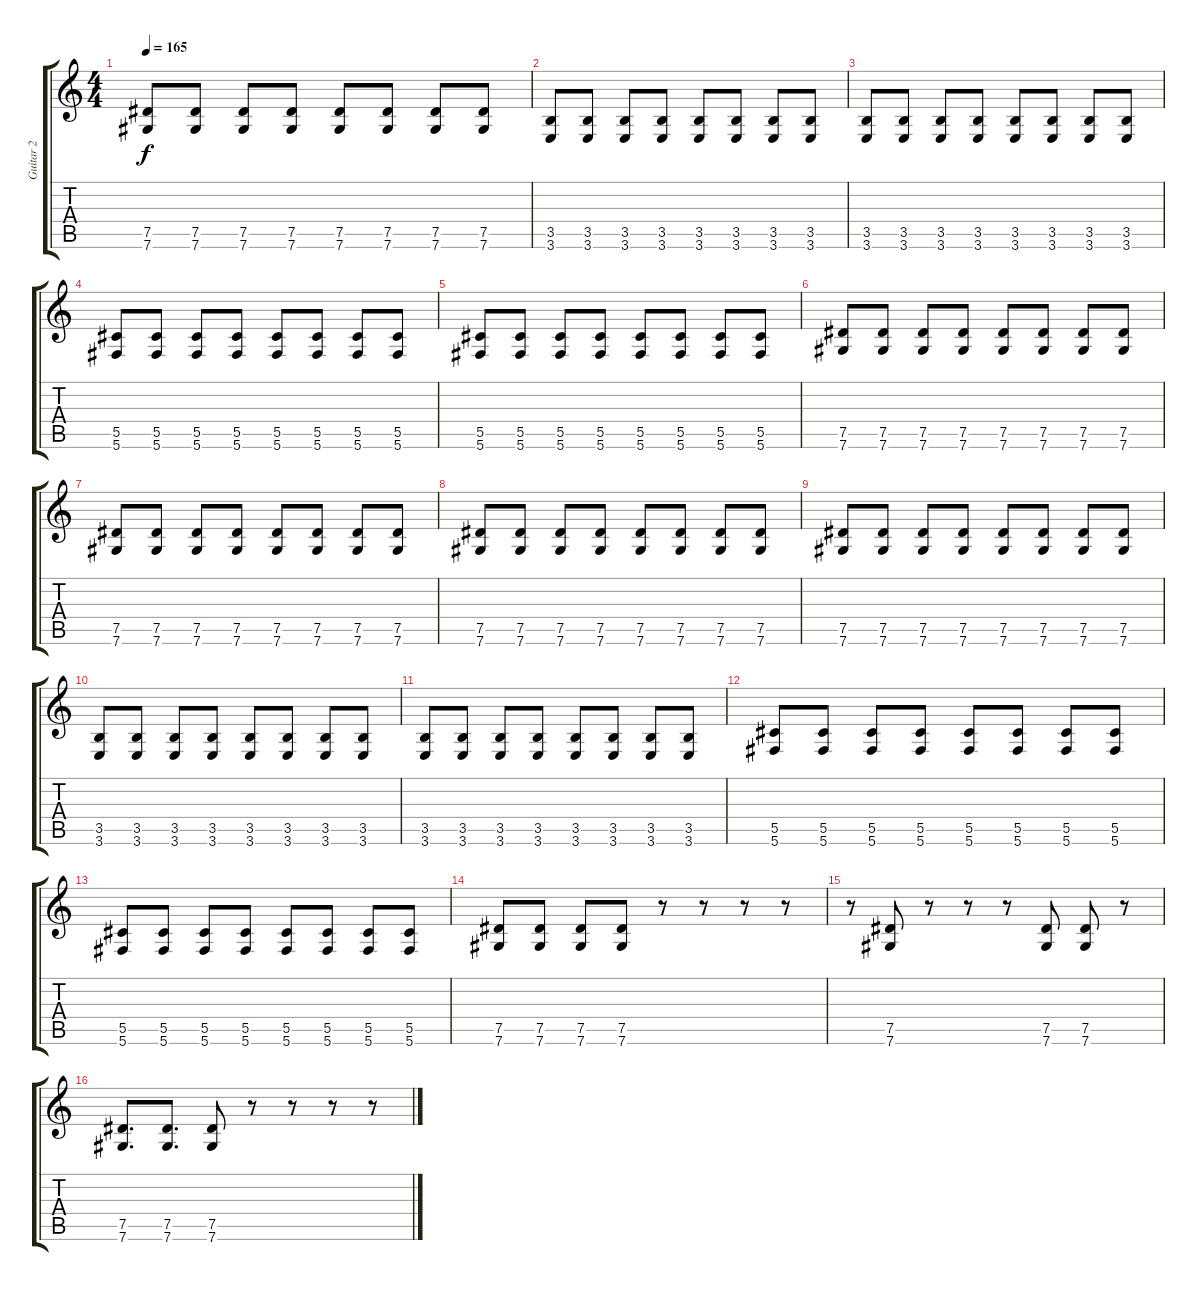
\track ("Guitar 2" "Guitar 2") {instrument distortionguitar}
\staff {score tabs}
\tuning (Eb4 Bb3 Gb3 Db3 Ab2 Db2) {hide}
\ts (4 4)
\tempo 165
\clef g2
\ks c
(7.5 7.6).8{dy f} (7.5 7.6).8 (7.5 7.6).8 (7.5 7.6).8 (7.5 7.6).8 (7.5 7.6).8 (7.5 7.6).8 (7.5 7.6).8 |
(3.5 3.6).8 (3.5 3.6).8 (3.5 3.6).8 (3.5 3.6).8 (3.5 3.6).8 (3.5 3.6).8 (3.5 3.6).8 (3.5 3.6).8 |
(3.5 3.6).8 (3.5 3.6).8 (3.5 3.6).8 (3.5 3.6).8 (3.5 3.6).8 (3.5 3.6).8 (3.5 3.6).8 (3.5 3.6).8 |
(5.5 5.6).8 (5.5 5.6).8 (5.5 5.6).8 (5.5 5.6).8 (5.5 5.6).8 (5.5 5.6).8 (5.5 5.6).8 (5.5 5.6).8 |
(5.5 5.6).8 (5.5 5.6).8 (5.5 5.6).8 (5.5 5.6).8 (5.5 5.6).8 (5.5 5.6).8 (5.5 5.6).8 (5.5 5.6).8 |
(7.5 7.6).8 (7.5 7.6).8 (7.5 7.6).8 (7.5 7.6).8 (7.5 7.6).8 (7.5 7.6).8 (7.5 7.6).8 (7.5 7.6).8 |
(7.5 7.6).8 (7.5 7.6).8 (7.5 7.6).8 (7.5 7.6).8 (7.5 7.6).8 (7.5 7.6).8 (7.5 7.6).8 (7.5 7.6).8 |
(7.5 7.6).8 (7.5 7.6).8 (7.5 7.6).8 (7.5 7.6).8 (7.5 7.6).8 (7.5 7.6).8 (7.5 7.6).8 (7.5 7.6).8 |
(7.5 7.6).8 (7.5 7.6).8 (7.5 7.6).8 (7.5 7.6).8 (7.5 7.6).8 (7.5 7.6).8 (7.5 7.6).8 (7.5 7.6).8 |
(3.5 3.6).8 (3.5 3.6).8 (3.5 3.6).8 (3.5 3.6).8 (3.5 3.6).8 (3.5 3.6).8 (3.5 3.6).8 (3.5 3.6).8 |
(3.5 3.6).8 (3.5 3.6).8 (3.5 3.6).8 (3.5 3.6).8 (3.5 3.6).8 (3.5 3.6).8 (3.5 3.6).8 (3.5 3.6).8 |
(5.5 5.6).8 (5.5 5.6).8 (5.5 5.6).8 (5.5 5.6).8 (5.5 5.6).8 (5.5 5.6).8 (5.5 5.6).8 (5.5 5.6).8 |
(5.5 5.6).8 (5.5 5.6).8 (5.5 5.6).8 (5.5 5.6).8 (5.5 5.6).8 (5.5 5.6).8 (5.5 5.6).8 (5.5 5.6).8 |
(7.5 7.6).8 (7.5 7.6).8 (7.5 7.6).8 (7.5 7.6).8 r.8 r.8 r.8 r.8 |
r.8 (7.5 7.6).8 r.8 r.8 r.8 (7.5 7.6).8 (7.5 7.6).8 r.8 |
(7.5 7.6).8{d} (7.5 7.6).8{d} (7.5 7.6).8 r.8 r.8 r.8 r.8
